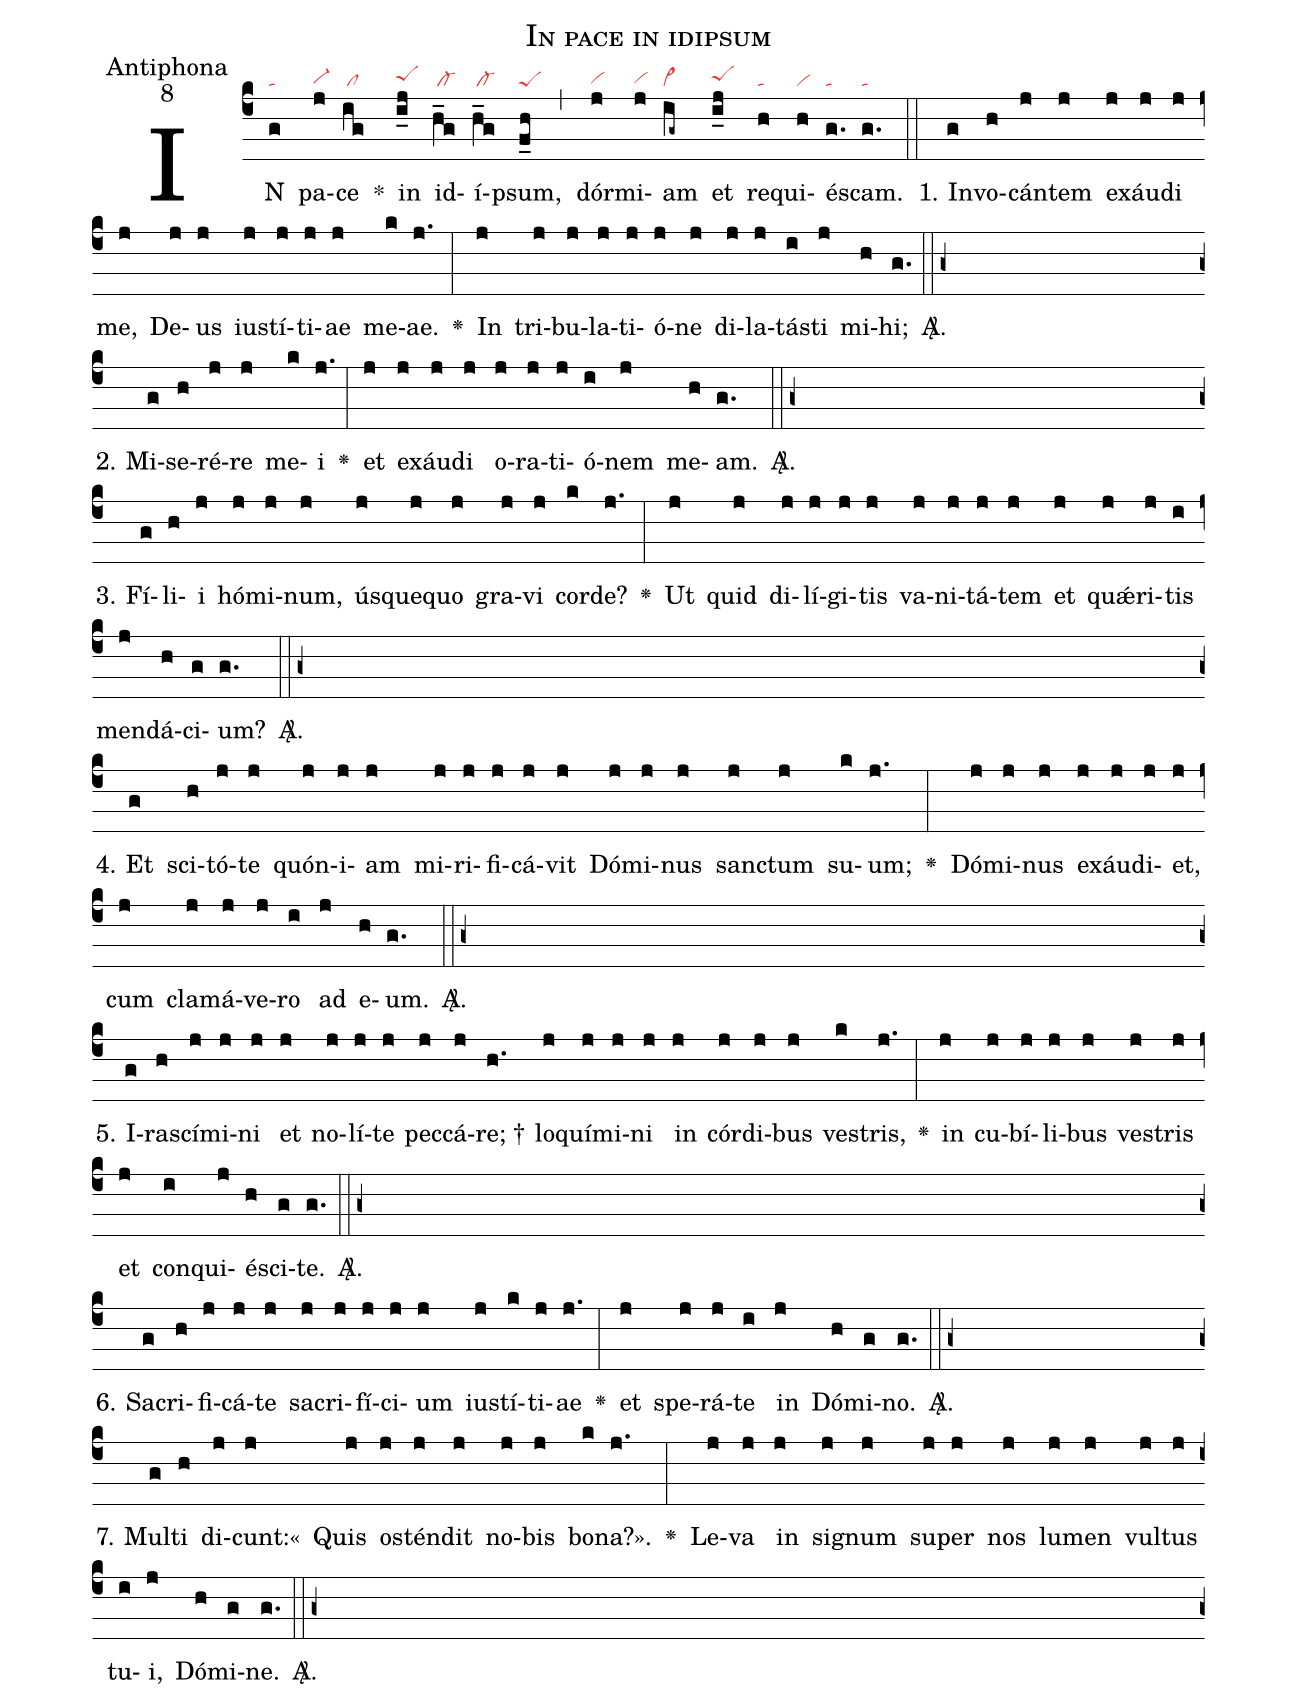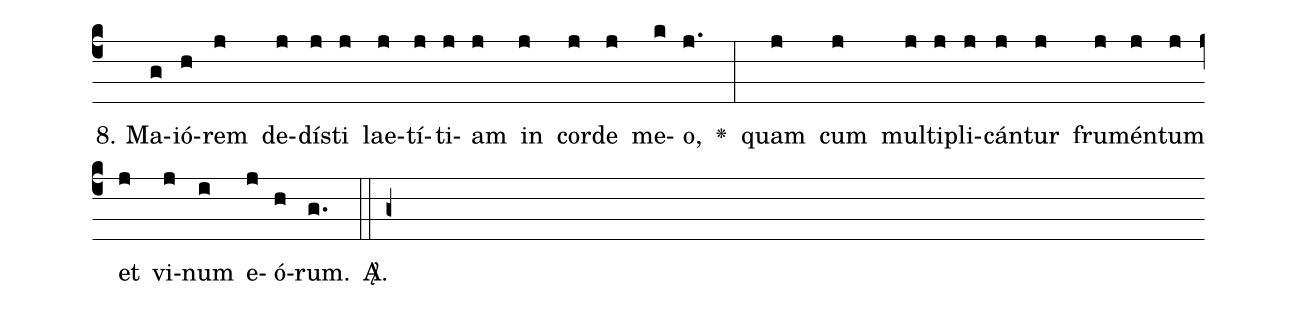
name:In pace in idipsum;
office-part:Antiphona;
mode:8;
nabc-lines:1;
%%
(c4) IN(g|ta) pa(j|vi-hg)ce(ig|/cl) *() in(i_j|peShh) id(h_g|/cl-)í(h_g|/cl-)psum,(f_h|peS) (,)
dór(j|vihg)mi(j|vihg)am(ig~|cl~) et(i_j|peShh) re(h|ta)qui(h|vi)és(g.|ta)cam.(g.|ta) (::)

1. In(g)vo(h)cán(j)tem(j) ex(j)áu(j)di(j) me,(j) De(j)us(j) ius(j)tí(j)ti(j)ae(j) me(k)ae.(j.) <v>\greheightstar</v>(:) In(j) tri(j)bu(j)la(j)ti(j)ó(j)ne(j) di(j)la(j)tás(i)ti(j) mi(h)hi;(g.) <sp>A/</sp>.(::g+Z)

2. Mi(g)se(h)ré(j)re(j) me(k)i(j.) <v>\greheightstar</v>(:) et(j) ex(j)áu(j)di(j) o(j)ra(j)ti(j)ó(i)nem(j) me(h)am.(g.) <sp>A/</sp>.(::g+Z)

3. Fí(g)li(h)i(j) hó(j)mi(j)num,(j) ús(j)que(j)quo(j) gra(j)vi(j) cor(k)de?(j.) <v>\greheightstar</v>(:) Ut(j) quid(j) di(j)lí(j)gi(j)tis(j) va(j)ni(j)tá(j)tem(j) et(j) qu<sp>'ae</sp>(j)ri(j)tis(i) men(j)dá(h)ci(g)um?(g.) <sp>A/</sp>.(::g+Z)

4. Et(g) sci(h)tó(j)te(j) quón(j)i(j)am(j) mi(j)ri(j)fi(j)cá(j)vit(j) Dó(j)mi(j)nus(j) sanc(j)tum(j) su(k)um;(j.) <v>\greheightstar</v>(:) Dó(j)mi(j)nus(j) ex(j)áu(j)di(j)et,(j) cum(j) cla(j)má(j)ve(j)ro(i) ad(j) e(h)um.(g.) <sp>A/</sp>.(::g+Z)

5. I(g)ra(h)scí(j)mi(j)ni(j) et(j) no(j)lí(j)te(j) pec(j)cá(j)re; †(h.) lo(j)quí(j)mi(j)ni(j) in(j) cór(j)di(j)bus(j) ves(k)tris,(j.) <v>\greheightstar</v>(:) in(j) cu(j)bí(j)li(j)bus(j) ves(j)tris(j) et(j) con(i)qui(j)é(h)sci(g)te.(g.) <sp>A/</sp>.(::g+Z)

6. Sa(g)cri(h)fi(j)cá(j)te(j) sa(j)cri(j)fí(j)ci(j)um(j) ius(j)tí(k)ti(j)ae(j.) <v>\greheightstar</v>(:) et(j) spe(j)rá(j)te(i) in(j) Dó(h)mi(g)no.(g.) <sp>A/</sp>.(::g+Z)

7. Mul(g)ti(h) di(j)cunt:«(j) Quis(j) os(j)tén(j)dit(j) no(j)bis(j) bo(k)na?».(j.) <v>\greheightstar</v>(:) Le(j)va(j) in(j) si(j)gnum(j) su(j)per(j) nos(j) lu(j)men(j) vul(j)tus(j) tu(i)i,(j) Dó(h)mi(g)ne.(g.) <sp>A/</sp>.(::g+Z)

8. Ma(g)ió(h)rem(j) de(j)dís(j)ti(j) lae(j)tí(j)ti(j)am(j) in(j) cor(j)de(j) me(k)o,(j.) <v>\greheightstar</v>(:) quam(j) cum(j) mul(j)ti(j)pli(j)cán(j)tur(j) fru(j)mén(j)tum(j) et(j) vi(j)num(i) e(j)ó(h)rum.(g.) <sp>A/</sp>.(::g+Z)
